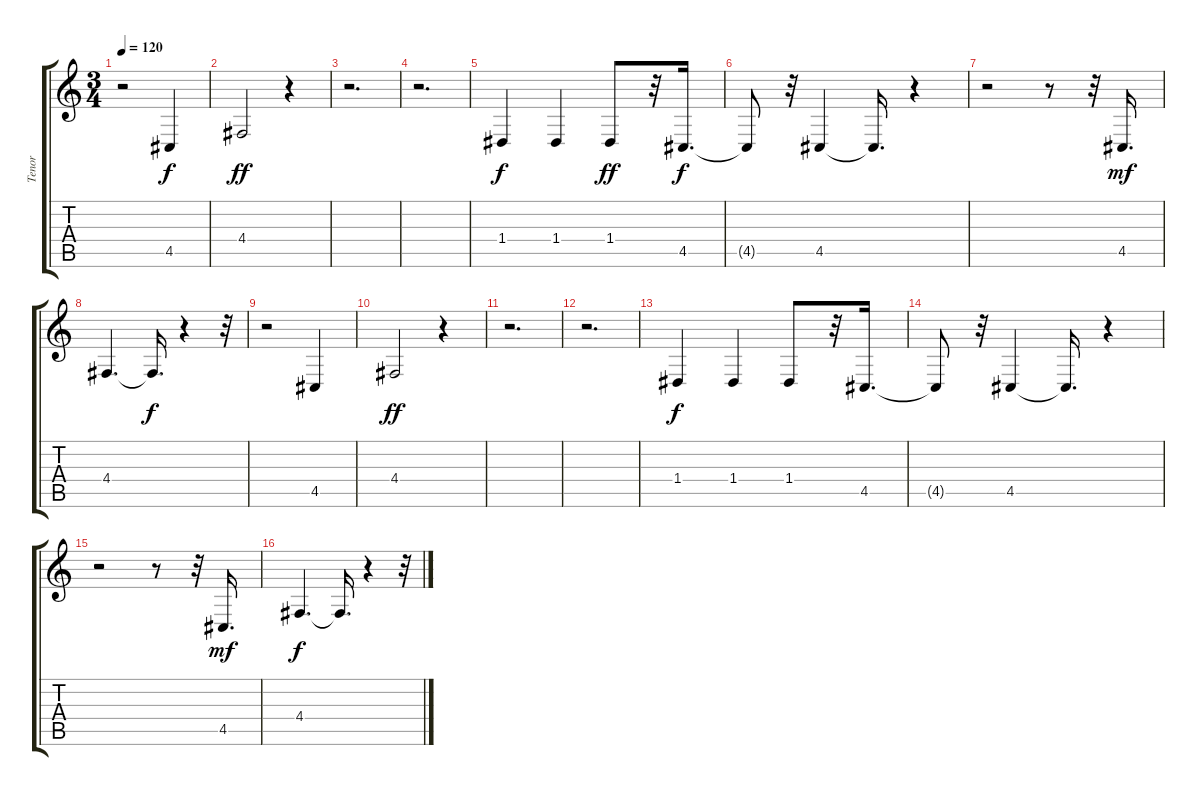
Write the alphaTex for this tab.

\track ("Tenor" "Tenor") {instrument choiraahs}
\staff {score tabs}
\tuning (E4 B3 G3 D3 A2 E2) {hide}
\ts (3 4)
\tempo 120
\clef g2
\ks c
r.2{dy f} 4.5.4 |
4.4.2{dy ff} r.4 |
r.2{d} |
r.2{d} |
1.4.4{dy f} 1.4.4 1.4.8{dy ff} r.32 4.5.16{d dy f} |
4.5{t}.8 r.32 4.5.4 4.5{t}.16{d} r.4 |
r.2 r.8 r.32 4.5.16{d dy mf} |
4.4.4{d} 4.4{t}.16{d dy f} r.4 r.32 |
r.2 4.5.4 |
4.4.2{dy ff} r.4 |
r.2{d} |
r.2{d} |
1.4.4{dy f} 1.4.4 1.4.8 r.32 4.5.16{d} |
4.5{t}.8 r.32 4.5.4 4.5{t}.16{d} r.4 |
r.2 r.8 r.32 4.5.16{d dy mf} |
4.4.4{d dy f} 4.4{t}.16{d} r.4 r.32
